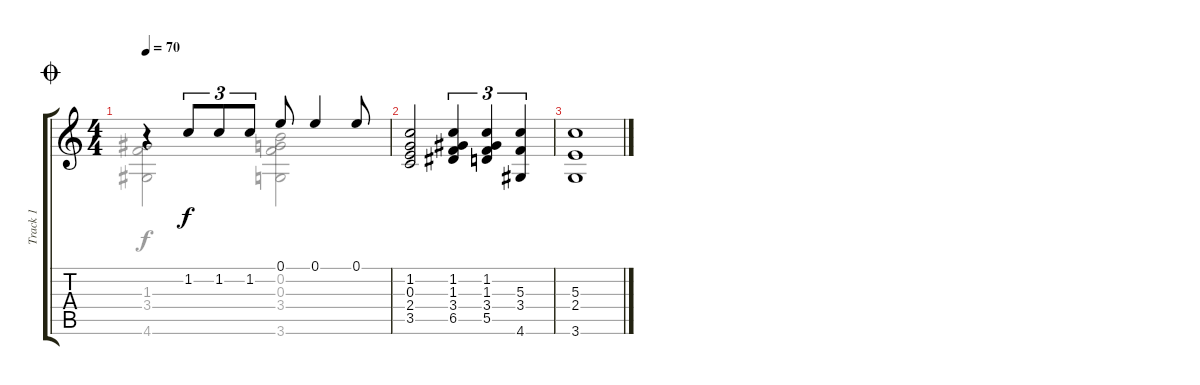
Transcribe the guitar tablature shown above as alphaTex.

\track ("Track 1" "Track 1") {instrument electricguitarjazz}
\staff {score tabs}
\tuning (E4 B3 G3 D3 A2 E2) {hide}
\voice
\ts (4 4)
\jump coda
\tempo 70
\clef g2
\ks c
r.4{dy f} 1.2.8{tu (3 2)} 1.2.8{tu (3 2)} 1.2.8{tu (3 2)} 0.1.8 0.1.4 0.1.8 |
(1.2 0.3 2.4 3.5).2 (1.2 1.3 3.4 6.5).4{tu (3 2)} (1.2 1.3 3.4 5.5).4{tu (3 2)} (5.3 3.4 4.6).4{tu (3 2)} |
(5.3 2.4 3.6).1
\voice
\clef g2
\ottava regular
\simile none
\ks c
(1.3 3.4 4.6).2{dy f} (0.2 0.3 3.4 3.6).2 |
|
